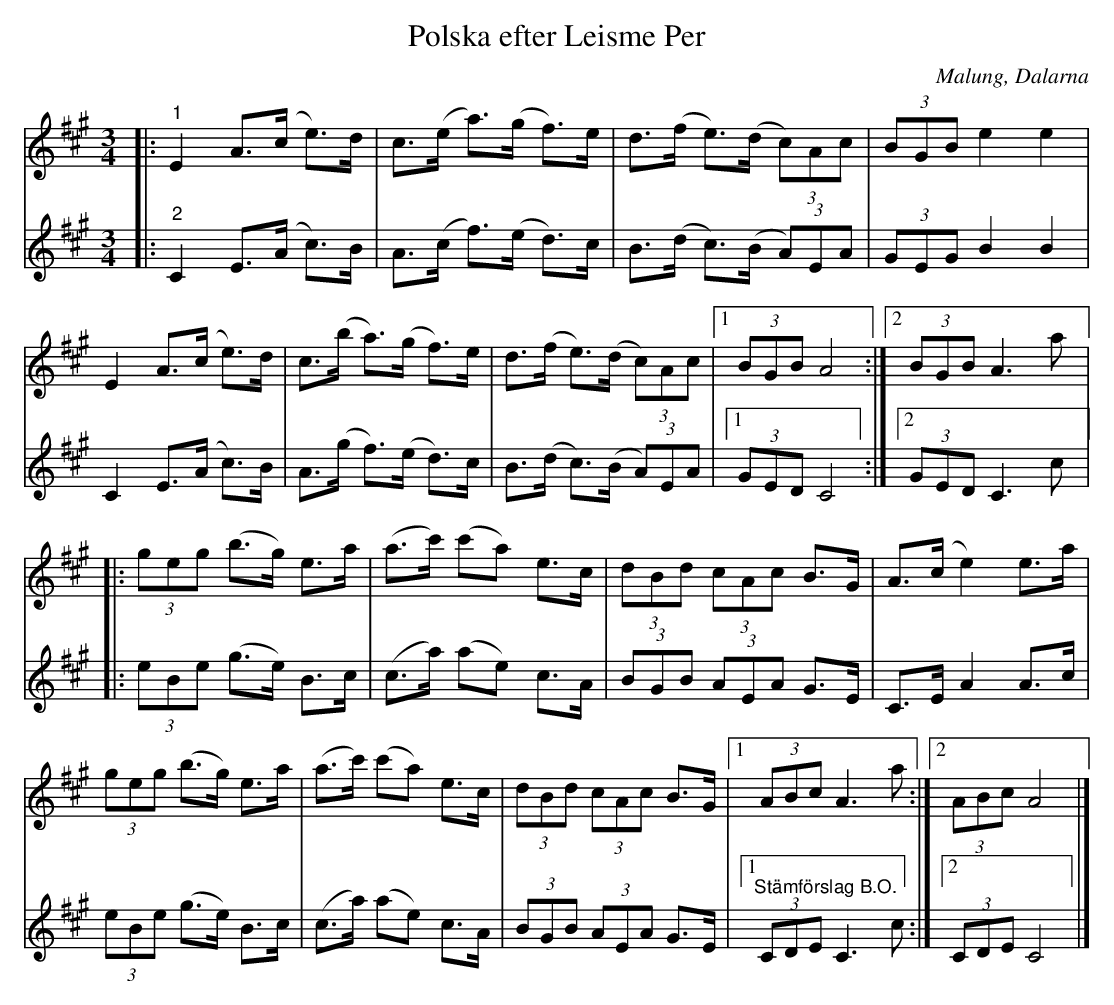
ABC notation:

X:1
T:Polska efter Leisme Per
O:Malung, Dalarna
L:1/8
M:3/4
K:A
V:1
|:"^1" E2 A>(c e>)d | c>(e a>)(g f>)e | d>(f e>)(d (3c)Ac | (3BGB e2 e2 |
E2 A>(c e>)d | c>(b a>)(g f>)e | d>(f e>)(d (3c)Ac |1 (3BGB A4 :|2 (3BGB A3 a |:
(3geg (b>g) e>a | (a>c') (c'a) e>c | (3dBd (3cAc B>G | A>(c e2) e>a |
(3geg (b>g) e>a | (a>c') (c'a) e>c | (3dBd (3cAc B>G |1 (3ABc A3 a :|2 (3ABc A4 |]
V:2
|:"^2" C2 E>(A c>)B | A>(c f>)(e d>)c | B>(d c>)(B (3A)EA | (3GEG B2 B2 |
C2 E>(A c>)B | A>(g f>)(e d>)c | B>(d c>)(B (3A)EA |1 (3GED C4 :|2 (3GED C3 c |:
(3eBe (g>e) B>c | (c>a) (ae) c>A | (3BGB (3AEA G>E | C>E A2 A>c |
(3eBe (g>e) B>c | (c>a) (ae) c>A | (3BGB (3AEA G>E |1 "^Stämförslag B.O." (3CDE C3 c :|2 (3CDE C4 |]
